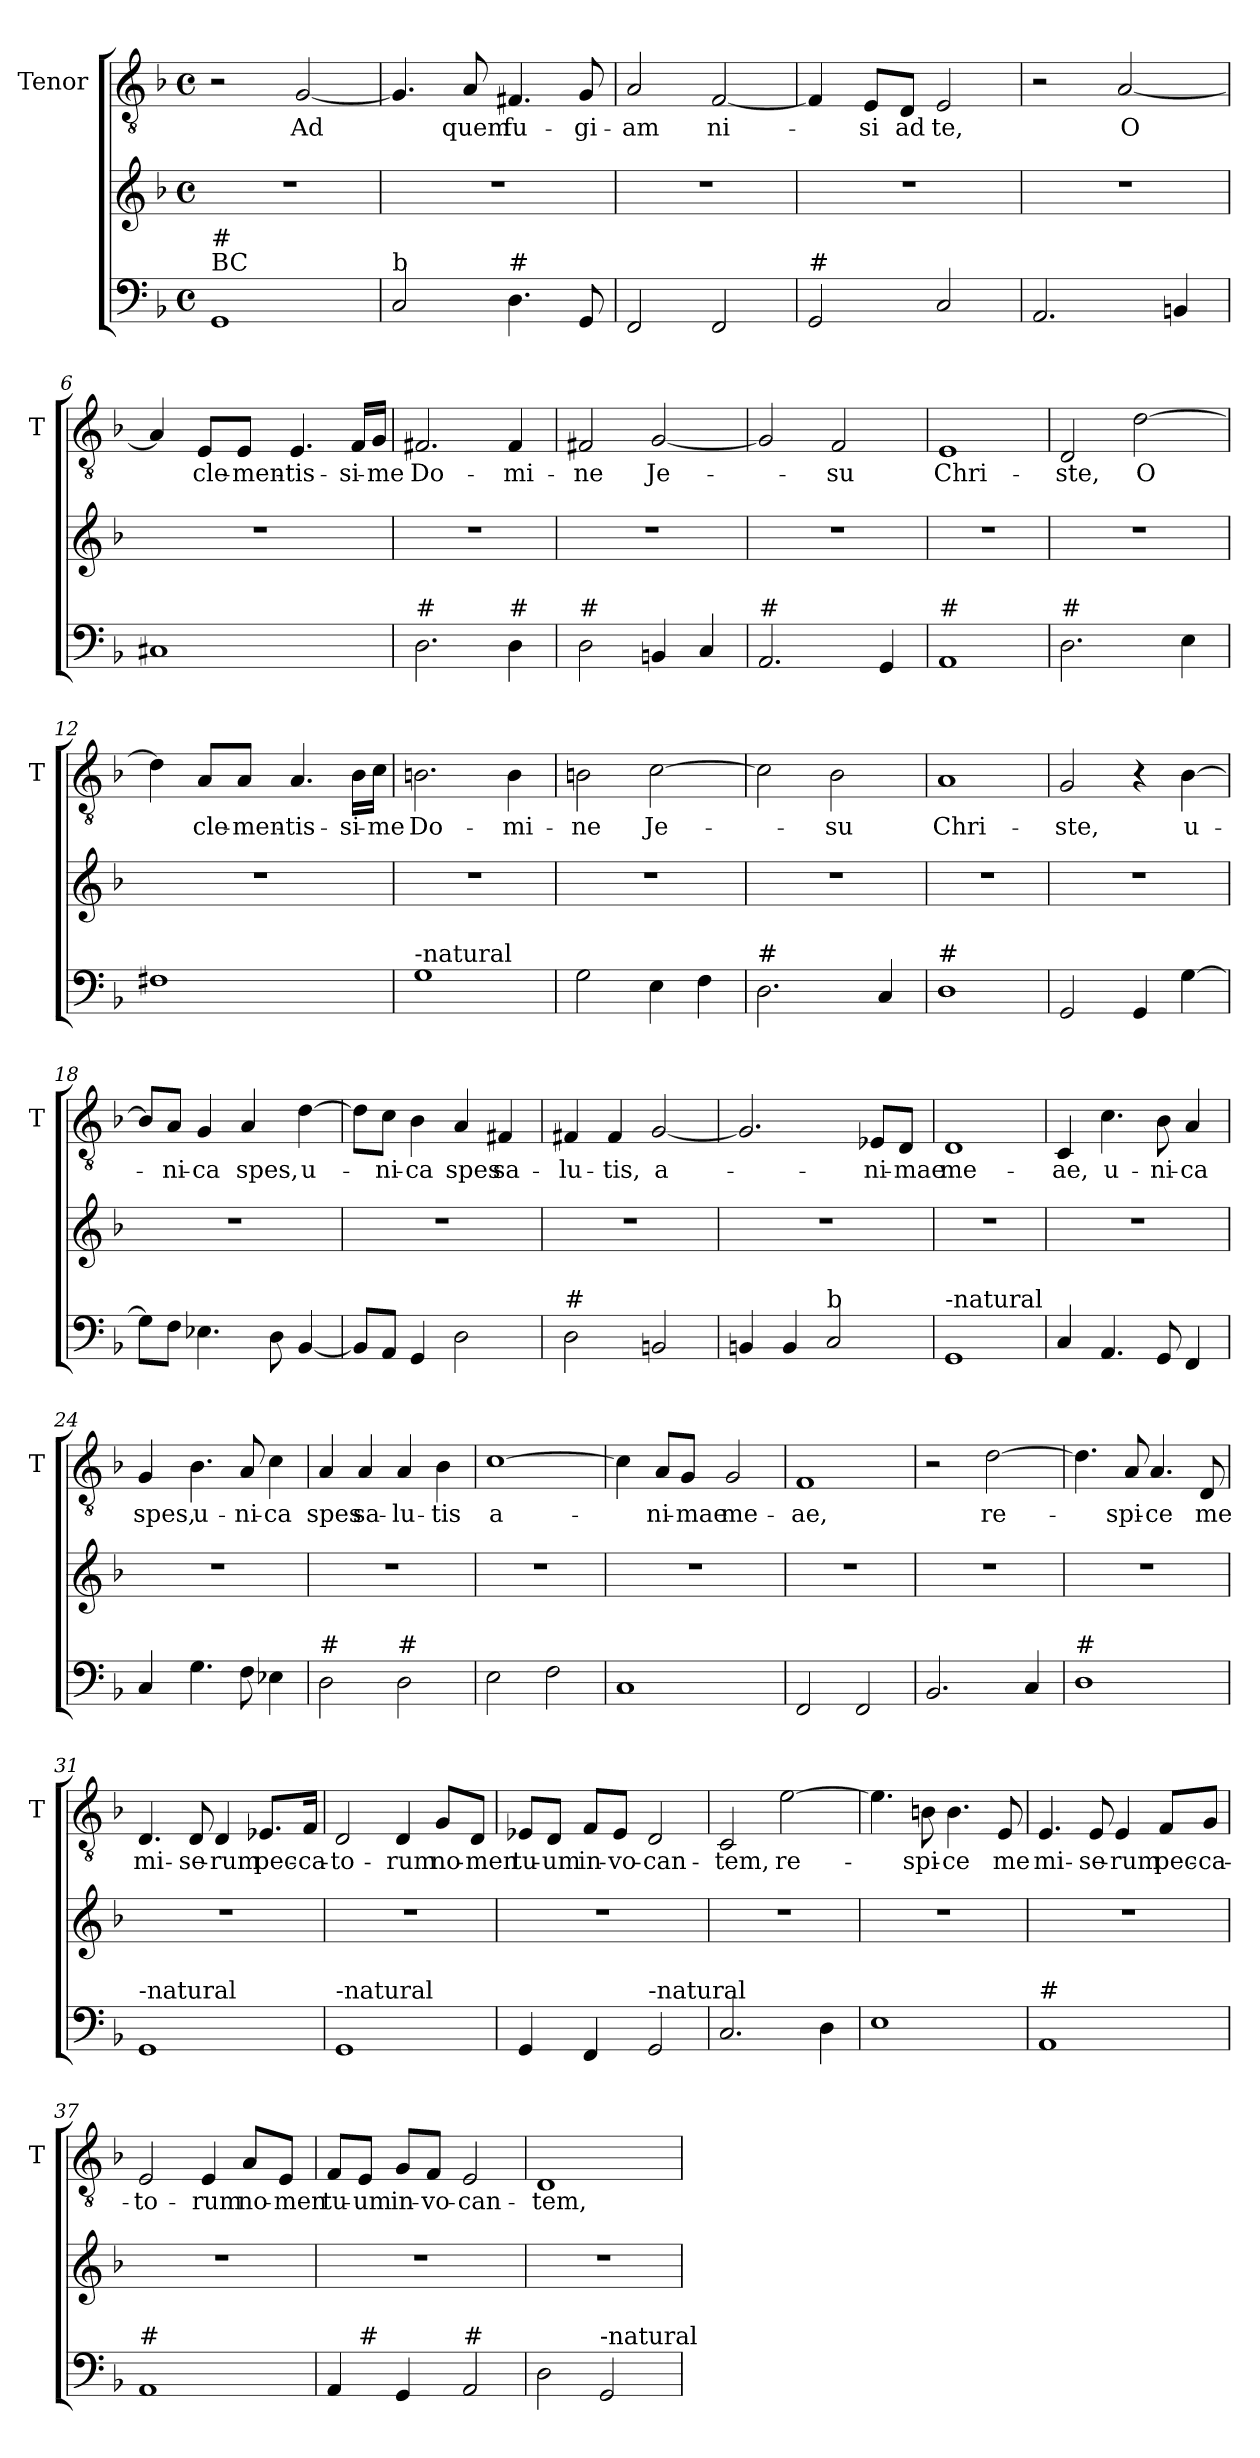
**kern	**kern	**kern	**text
*part2	*part2	*part1	*part1
*staff3	*staff2	*staff1	*staff1
*	*	*I"Tenor	*
*	*	*I'T	*
*clefF4	*clefG2	*clefGv2	*
*k[b-]	*k[b-]	*k[b-]	*
*F:	*F:	*F:	*
*M4/4	*M4/4	*M4/4	*
*met(c)	*met(c)	*met(c)	*
=1	=1	=1	=1
!LO:TX:a:t=BC	!	!	!
!LO:TX:a:t=#	!	!	!
1GG	1r	2r	.
!	!	!	!LO:LY:b
.	.	[2G/	Ad
=2	=2	=2	=2
!LO:TX:a:t=b	!	!	!
2C/	1r	4.G/]	.
!	!	!	!LO:LY:b
.	.	8A/	quem
!LO:TX:a:t=#	!	!	!
!	!	!	!LO:LY:b
4.D\	.	4.F#X/	fu-
!	!	!	!LO:LY:b
8GG/	.	8G/	-gi-
=3	=3	=3	=3
!	!	!	!LO:LY:b
2FF/	1r	2A/	-am
!	!	!	!LO:LY:b
2FF/	.	[2F/	ni-
=4	=4	=4	=4
!LO:TX:a:t=#	!	!	!
2GG/	1r	4F/]	.
!	!	!	!LO:LY:b
.	.	8E/L	-si
!	!	!	!LO:LY:b
.	.	8D/J	ad
!	!	!	!LO:LY:b
2C/	.	2E/	te,
=5	=5	=5	=5
2.AA/	1r	2r	.
!	!	!	!LO:LY:b
.	.	[2A/	O
4BBn/	.	.	.
!!LO:LB:g=z
=6	=6	=6	=6
1C#X	1r	4A/]	.
!	!	!	!LO:LY:b
.	.	8E/L	cle-
!	!	!	!LO:LY:b
.	.	8E/J	-men-
!	!	!	!LO:LY:b
.	.	4.E/	-tis-
!	!	!	!LO:LY:b
.	.	16F/LL	-si-
!	!	!	!LO:LY:b
.	.	16G/JJ	-me
=7	=7	=7	=7
!LO:TX:a:t=#	!	!	!
!	!	!	!LO:LY:b
2.D\	1r	2.F#X/	Do-
!LO:TX:a:t=#	!	!	!
!	!	!	!LO:LY:b
4D\	.	4F#/	-mi-
=8	=8	=8	=8
!LO:TX:a:t=#	!	!	!
!	!	!	!LO:LY:b
2D\	1r	2F#X/	-ne
!	!	!	!LO:LY:b
4BBn/	.	[2G/	Je-
4C/	.	.	.
=9	=9	=9	=9
!LO:TX:a:t=#	!	!	!
2.AA/	1r	2G/]	.
!	!	!	!LO:LY:b
.	.	2F/	-su
4GG/	.	.	.
=10	=10	=10	=10
!LO:TX:a:t=#	!	!	!
!	!	!	!LO:LY:b
1AA	1r	1E	Chri-
!!LO:LB:g=z
=11	=11	=11	=11
!LO:TX:a:t=#	!	!	!
!	!	!	!LO:LY:b
2.D\	1r	2D/	-ste,
!	!	!	!LO:LY:b
.	.	[2d\	O
4E\	.	.	.
=12	=12	=12	=12
1F#X	1r	4d\]	.
!	!	!	!LO:LY:b
.	.	8A/L	cle-
!	!	!	!LO:LY:b
.	.	8A/J	-men-
!	!	!	!LO:LY:b
.	.	4.A/	-tis-
!	!	!	!LO:LY:b
.	.	16B-\LL	-si-
!	!	!	!LO:LY:b
.	.	16c\JJ	-me
=13	=13	=13	=13
!LO:TX:a:t=-natural	!	!	!
!	!	!	!LO:LY:b
1G	1r	2.Bn\	Do-
!	!	!	!LO:LY:b
.	.	4B\	-mi-
=14	=14	=14	=14
!	!	!	!LO:LY:b
2G\	1r	2Bn\	-ne
!	!	!	!LO:LY:b
4E\	.	[2c\	Je-
4F\	.	.	.
=15	=15	=15	=15
!LO:TX:a:t=#	!	!	!
2.D\	1r	2c\]	.
!	!	!	!LO:LY:b
.	.	2B-\	-su
4C/	.	.	.
!!LO:PB:g=z
=16	=16	=16	=16
!LO:TX:a:t=#	!	!	!
!	!	!	!LO:LY:b
1D	1r	1A	Chri-
=17	=17	=17	=17
!	!	!	!LO:LY:b
2GG/	1r	2G/	-ste,
4GG/	.	4r	.
!	!	!	!LO:LY:b
[4G\	.	[4B-\	u-
=18	=18	=18	=18
8G\L]	1r	8B-/L]	.
!	!	!	!LO:LY:b
8F\J	.	8A/J	-ni-
!	!	!	!LO:LY:b
4.E-X\	.	4G/	-ca
!	!	!	!LO:LY:b
.	.	4A/	spes,
8D\	.	.	.
!	!	!	!LO:LY:b
[4BB-/	.	[4d\	u-
=19	=19	=19	=19
8BB-/L]	1r	8d\L]	.
!	!	!	!LO:LY:b
8AA/J	.	8c\J	-ni-
!	!	!	!LO:LY:b
4GG/	.	4B-\	-ca
!	!	!	!LO:LY:b
2D\	.	4A/	spes
!	!	!	!LO:LY:b
.	.	4F#X/	sa-
=20	=20	=20	=20
!LO:TX:a:t=#	!	!	!
!	!	!	!LO:LY:b
2D\	1r	4F#X/	-lu-
!	!	!	!LO:LY:b
.	.	4F#/	-tis,
!	!	!	!LO:LY:b
2BBn/	.	[2G/	a-
!!LO:LB:g=z
=21	=21	=21	=21
4BBn/	1r	2.G/]	.
4BB/	.	.	.
!LO:TX:a:t=b	!	!	!
2C/	.	.	.
!	!	!	!LO:LY:b
.	.	8E-X/L	-ni-
!	!	!	!LO:LY:b
.	.	8D/J	-mae
=22	=22	=22	=22
!LO:TX:a:t=-natural	!	!	!
!	!	!	!LO:LY:b
1GG	1r	1D	me-
=23	=23	=23	=23
!	!	!	!LO:LY:b
4C/	1r	4C/	-ae,
!	!	!	!LO:LY:b
4.AA/	.	4.c\	u-
!	!	!	!LO:LY:b
8GG/	.	8B-\	-ni-
!	!	!	!LO:LY:b
4FF/	.	4A/	-ca
=24	=24	=24	=24
!	!	!	!LO:LY:b
4C/	1r	4G/	spes,
!	!	!	!LO:LY:b
4.G\	.	4.B-\	u-
!	!	!	!LO:LY:b
8F\	.	8A/	-ni-
!	!	!	!LO:LY:b
4E-X\	.	4c\	-ca
=25	=25	=25	=25
!LO:TX:a:t=#	!	!	!
!	!	!	!LO:LY:b
2D\	1r	4A/	spes
!	!	!	!LO:LY:b
.	.	4A/	sa-
!LO:TX:a:t=#	!	!	!
!	!	!	!LO:LY:b
2D\	.	4A/	-lu-
!	!	!	!LO:LY:b
.	.	4B-\	-tis
!!LO:LB:g=z
=26	=26	=26	=26
!	!	!	!LO:LY:b
2E\	1r	[1c	a-
2F\	.	.	.
=27	=27	=27	=27
1C	1r	4c\]	.
!	!	!	!LO:LY:b
.	.	8A/L	-ni-
!	!	!	!LO:LY:b
.	.	8G/J	-mae
!	!	!	!LO:LY:b
.	.	2G/	me-
=28	=28	=28	=28
!	!	!	!LO:LY:b
2FF/	1r	1F	-ae,
2FF/	.	.	.
=29	=29	=29	=29
2.BB-/	1r	2r	.
!	!	!	!LO:LY:b
.	.	[2d\	re-
4C/	.	.	.
=30	=30	=30	=30
!LO:TX:a:t=#	!	!	!
1D	1r	4.d\]	.
!	!	!	!LO:LY:b
.	.	8A/	-spi-
!	!	!	!LO:LY:b
.	.	4.A/	-ce
!	!	!	!LO:LY:b
.	.	8D/	me
!!LO:LB:g=z
=31	=31	=31	=31
!LO:TX:a:t=-natural	!	!	!
!	!	!	!LO:LY:b
1GG	1r	4.D/	mi-
!	!	!	!LO:LY:b
.	.	8D/	-se-
!	!	!	!LO:LY:b
.	.	4D/	-rum
!	!	!	!LO:LY:b
.	.	8.E-X/L	pec-
!	!	!	!LO:LY:b
.	.	16F/Jk	-ca-
=32	=32	=32	=32
!LO:TX:a:t=-natural	!	!	!
!	!	!	!LO:LY:b
1GG	1r	2D/	-to-
!	!	!	!LO:LY:b
.	.	4D/	-rum
!	!	!	!LO:LY:b
.	.	8G/L	no-
!	!	!	!LO:LY:b
.	.	8D/J	-men
=33	=33	=33	=33
!	!	!	!LO:LY:b
4GG/	1r	8E-X/L	tu-
!	!	!	!LO:LY:b
.	.	8D/J	-um
!	!	!	!LO:LY:b
4FF/	.	8F/L	in-
!	!	!	!LO:LY:b
.	.	8E-/J	-vo-
!LO:TX:a:t=-natural	!	!	!
!	!	!	!LO:LY:b
2GG/	.	2D/	-can-
=34	=34	=34	=34
!	!	!	!LO:LY:b
2.C/	1r	2C/	-tem,
!	!	!	!LO:LY:b
.	.	[2e\	re-
4D\	.	.	.
=35	=35	=35	=35
1E	1r	4.e\]	.
!	!	!	!LO:LY:b
.	.	8Bn\	-spi-
!	!	!	!LO:LY:b
.	.	4.B\	-ce
!	!	!	!LO:LY:b
.	.	8E/	me
!!LO:PB:g=z
=36	=36	=36	=36
!LO:TX:a:t=#	!	!	!
!	!	!	!LO:LY:b
1AA	1r	4.E/	mi-
!	!	!	!LO:LY:b
.	.	8E/	-se-
!	!	!	!LO:LY:b
.	.	4E/	-rum
!	!	!	!LO:LY:b
.	.	8F/L	pec-
!	!	!	!LO:LY:b
.	.	8G/J	-ca-
=37	=37	=37	=37
!LO:TX:a:t=#	!	!	!
!	!	!	!LO:LY:b
1AA	1r	2E/	-to-
!	!	!	!LO:LY:b
.	.	4E/	-rum
!	!	!	!LO:LY:b
.	.	8A/L	no-
!	!	!	!LO:LY:b
.	.	8E/J	-men
=38	=38	=38	=38
!	!	!	!LO:LY:b
*^	*	*	*
4AA/	8ryy	1r	8F/L	tu-
!	!LO:TX:a:t=#	!	!	!
!	!	!	!	!LO:LY:b
.	2..ryy	.	8E/J	-um
!	!	!	!	!LO:LY:b
4GG/	.	.	8G/L	in-
!	!	!	!	!LO:LY:b
.	.	.	8F/J	-vo-
!LO:TX:a:t=#	!	!	!	!
!	!	!	!	!LO:LY:b
2AA/	.	.	2E/	-can-
=39	=39	=39	=39	=39
!LO:TX:a:t=#	!	!	!	!
!	!	!	!	!LO:LY:b
*v	*v	*	*	*
2D\	1r	1D	-tem,
!LO:TX:a:t=-natural	!	!	!
2GG/	.	.	.
=	=	=	=
*-	*-	*-	*-
